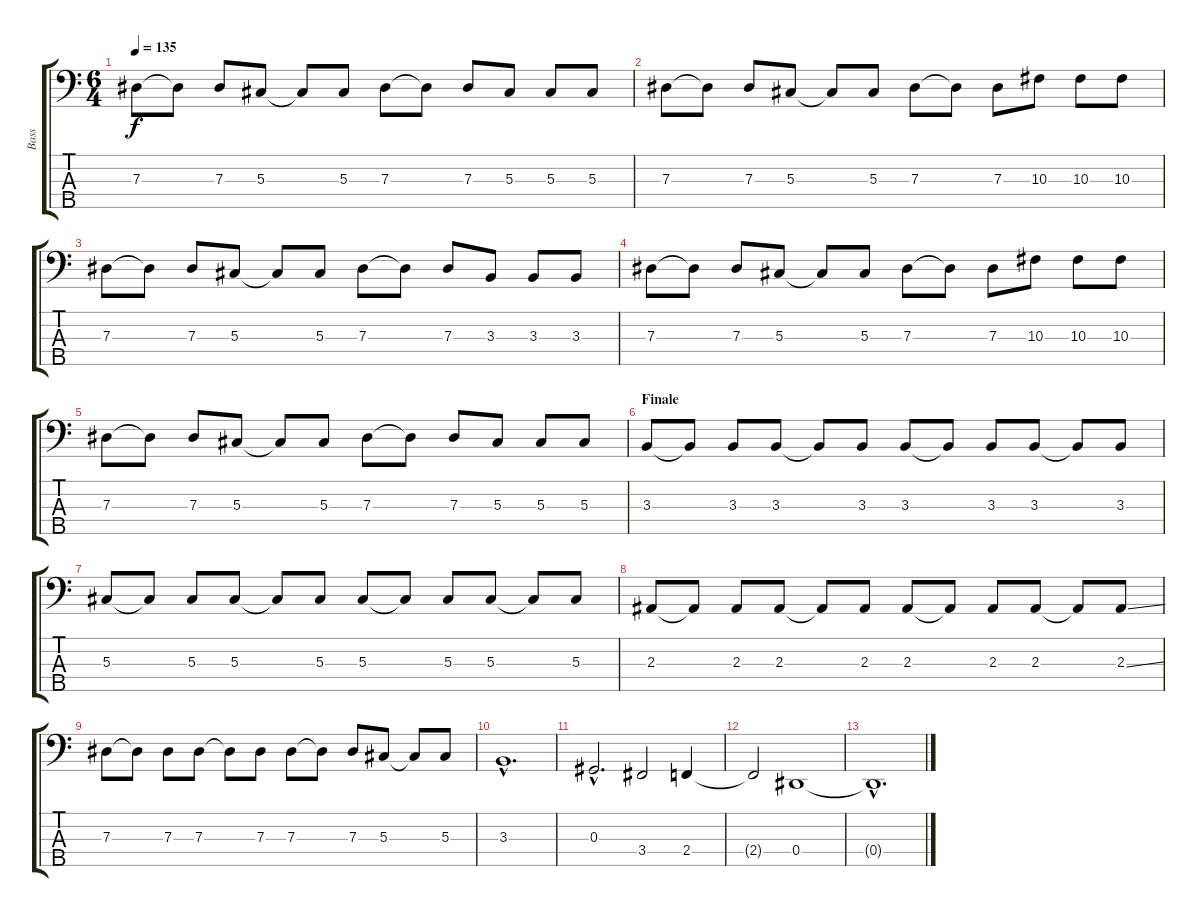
\track ("Bass" "Bass") {instrument electricbasspick}
\staff {score tabs}
\tuning (Gb2 Db2 Ab1 Eb1 Bb0) {hide}
\ts (6 4)
\tempo 135
\clef f4
\ks c
7.3.8{dy f} 7.3{t}.8 7.3.8 5.3.8 5.3{t}.8 5.3.8 7.3.8 7.3{t}.8 7.3.8 5.3.8 5.3.8 5.3.8 |
7.3.8 7.3{t}.8 7.3.8 5.3.8 5.3{t}.8 5.3.8 7.3.8 7.3{t}.8 7.3.8 10.3.8 10.3.8 10.3.8 |
7.3.8 7.3{t}.8 7.3.8 5.3.8 5.3{t}.8 5.3.8 7.3.8 7.3{t}.8 7.3.8 3.3.8 3.3.8 3.3.8 |
7.3.8 7.3{t}.8 7.3.8 5.3.8 5.3{t}.8 5.3.8 7.3.8 7.3{t}.8 7.3.8 10.3.8 10.3.8 10.3.8 |
7.3.8 7.3{t}.8 7.3.8 5.3.8 5.3{t}.8 5.3.8 7.3.8 7.3{t}.8 7.3.8 5.3.8 5.3.8 5.3.8 |
\section ("" "Finale")
3.3.8 3.3{t}.8 3.3.8 3.3.8 3.3{t}.8 3.3.8 3.3.8 3.3{t}.8 3.3.8 3.3.8 3.3{t}.8 3.3.8 |
5.3.8 5.3{t}.8 5.3.8 5.3.8 5.3{t}.8 5.3.8 5.3.8 5.3{t}.8 5.3.8 5.3.8 5.3{t}.8 5.3.8 |
2.3.8 2.3{t}.8 2.3.8 2.3.8 2.3{t}.8 2.3.8 2.3.8 2.3{t}.8 2.3.8 2.3.8 2.3{t}.8 2.3{ss}.8 |
7.3.8 7.3{t}.8 7.3.8 7.3.8 7.3{t}.8 7.3.8 7.3.8 7.3{t}.8 7.3.8 5.3.8 5.3{t}.8 5.3.8 |
3.3{hac}.1{d} |
0.3{hac}.2{d} 3.4.2 2.4.4 |
2.4{t}.2 0.4.1 |
0.4{hac t}.1{d}
